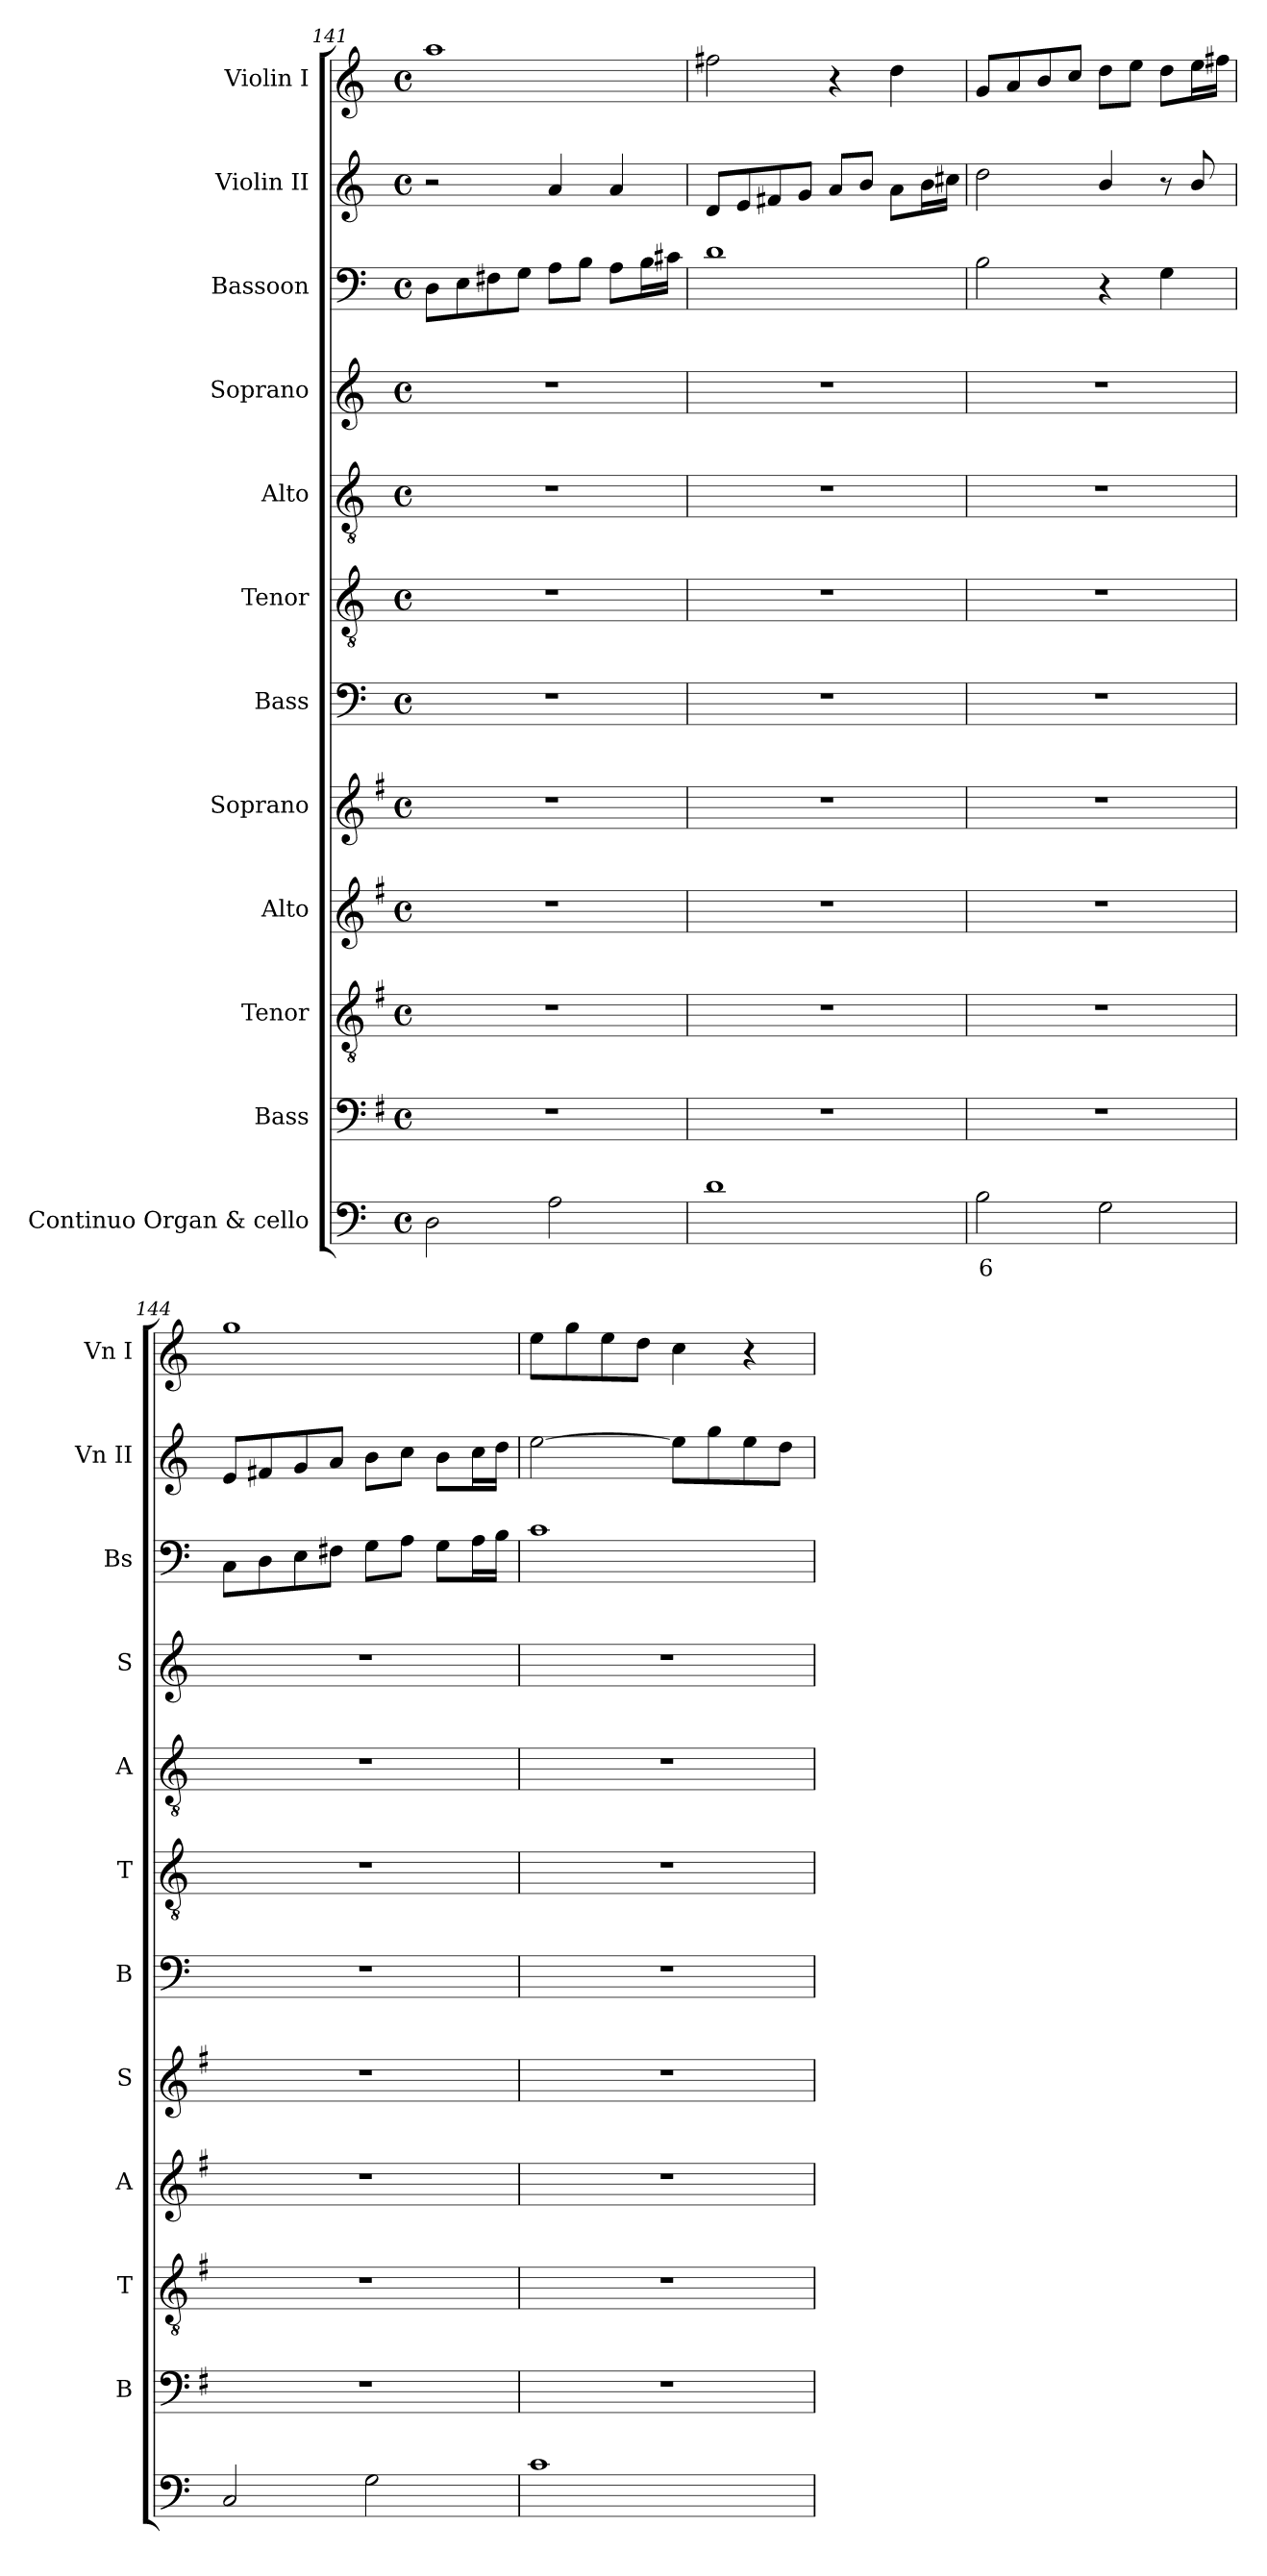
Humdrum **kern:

**kern	**text	**kern	**kern	**kern	**kern	**kern	**kern	**kern	**kern	**kern	**kern	**kern
*part12	*part12	*part11	*part10	*part9	*part8	*part7	*part6	*part5	*part4	*part3	*part2	*part1
*staff12	*staff12	*staff11	*staff10	*staff9	*staff8	*staff7	*staff6	*staff5	*staff4	*staff3	*staff2	*staff1
*I"Continuo Organ & cello	*	*I"Bass	*I"Tenor	*I"Alto	*I"Soprano	*I"Bass	*I"Tenor	*I"Alto	*I"Soprano	*I"Bassoon	*I"Violin II	*I"Violin I
*	*	*I'B	*I'T	*I'A	*I'S	*I'B	*I'T	*I'A	*I'S	*I'Bs	*I'Vn II	*I'Vn I
*clefF4	*	*clefF4	*clefGv2	*clefG2	*clefG2	*clefF4	*clefGv2	*clefGv2	*clefG2	*clefF4	*clefG2	*clefG2
*	*	*ITrd4c7	*ITrd4c7	*ITrd4c7	*ITrd4c7	*	*	*	*	*	*	*
*k[]	*	*k[]	*k[]	*k[]	*k[]	*k[]	*k[]	*k[]	*k[]	*k[]	*k[]	*k[]
*C:	*	*C:	*C:	*C:	*C:	*C:	*C:	*C:	*C:	*C:	*C:	*C:
*M4/4	*	*M4/4	*M4/4	*M4/4	*M4/4	*M4/4	*M4/4	*M4/4	*M4/4	*M4/4	*M4/4	*M4/4
*met(c)	*	*met(c)	*met(c)	*met(c)	*met(c)	*met(c)	*met(c)	*met(c)	*met(c)	*met(c)	*met(c)	*met(c)
=141	=141	=141	=141	=141	=141	=141	=141	=141	=141	=141	=141	=141
2D	.	1r	1r	1r	1r	1r	1r	1r	1r	8DL	2r	1aa
.	.	.	.	.	.	.	.	.	.	8E	.	.
.	.	.	.	.	.	.	.	.	.	8F#X	.	.
.	.	.	.	.	.	.	.	.	.	8GJ	.	.
2A	.	.	.	.	.	.	.	.	.	8AL	4a	.
.	.	.	.	.	.	.	.	.	.	8BJ	.	.
.	.	.	.	.	.	.	.	.	.	8AL	4a	.
.	.	.	.	.	.	.	.	.	.	16BL	.	.
.	.	.	.	.	.	.	.	.	.	16c#XJJ	.	.
=142	=142	=142	=142	=142	=142	=142	=142	=142	=142	=142	=142	=142
1d	.	1r	1r	1r	1r	1r	1r	1r	1r	1d	8dL	2ff#X
.	.	.	.	.	.	.	.	.	.	.	8e	.
.	.	.	.	.	.	.	.	.	.	.	8f#X	.
.	.	.	.	.	.	.	.	.	.	.	8gJ	.
.	.	.	.	.	.	.	.	.	.	.	8aL	4r
.	.	.	.	.	.	.	.	.	.	.	8bJ	.
.	.	.	.	.	.	.	.	.	.	.	8aL	4dd
.	.	.	.	.	.	.	.	.	.	.	16bL	.
.	.	.	.	.	.	.	.	.	.	.	16cc#XJJ	.
=143	=143	=143	=143	=143	=143	=143	=143	=143	=143	=143	=143	=143
!	!LO:LY:b	!	!	!	!	!	!	!	!	!	!	!
2B	6	1r	1r	1r	1r	1r	1r	1r	1r	2B	2dd	8gL
.	.	.	.	.	.	.	.	.	.	.	.	8a
.	.	.	.	.	.	.	.	.	.	.	.	8b
.	.	.	.	.	.	.	.	.	.	.	.	8ccJ
2G	.	.	.	.	.	.	.	.	.	4r	4b/	8ddL
.	.	.	.	.	.	.	.	.	.	.	.	8eeJ
.	.	.	.	.	.	.	.	.	.	4G	8r	8ddL
.	.	.	.	.	.	.	.	.	.	.	8b/	16eeL
.	.	.	.	.	.	.	.	.	.	.	.	16ff#XJJ
=144	=144	=144	=144	=144	=144	=144	=144	=144	=144	=144	=144	=144
2C	.	1r	1r	1r	1r	1r	1r	1r	1r	8CL	8eL	1gg
.	.	.	.	.	.	.	.	.	.	8D	8f#X	.
.	.	.	.	.	.	.	.	.	.	8E	8g	.
.	.	.	.	.	.	.	.	.	.	8F#XJ	8aJ	.
2G	.	.	.	.	.	.	.	.	.	8GL	8bL	.
.	.	.	.	.	.	.	.	.	.	8AJ	8ccJ	.
.	.	.	.	.	.	.	.	.	.	8GL	8bL	.
.	.	.	.	.	.	.	.	.	.	16AL	16ccL	.
.	.	.	.	.	.	.	.	.	.	16BJJ	16ddJJ	.
=145	=145	=145	=145	=145	=145	=145	=145	=145	=145	=145	=145	=145
1c	.	1r	1r	1r	1r	1r	1r	1r	1r	1c	[2ee	8eeL
.	.	.	.	.	.	.	.	.	.	.	.	8gg
.	.	.	.	.	.	.	.	.	.	.	.	8ee
.	.	.	.	.	.	.	.	.	.	.	.	8ddJ
.	.	.	.	.	.	.	.	.	.	.	8eeL]	4cc
.	.	.	.	.	.	.	.	.	.	.	8gg	.
.	.	.	.	.	.	.	.	.	.	.	8ee	4r
.	.	.	.	.	.	.	.	.	.	.	8ddJ	.
=	=	=	=	=	=	=	=	=	=	=	=	=
*-	*-	*-	*-	*-	*-	*-	*-	*-	*-	*-	*-	*-
